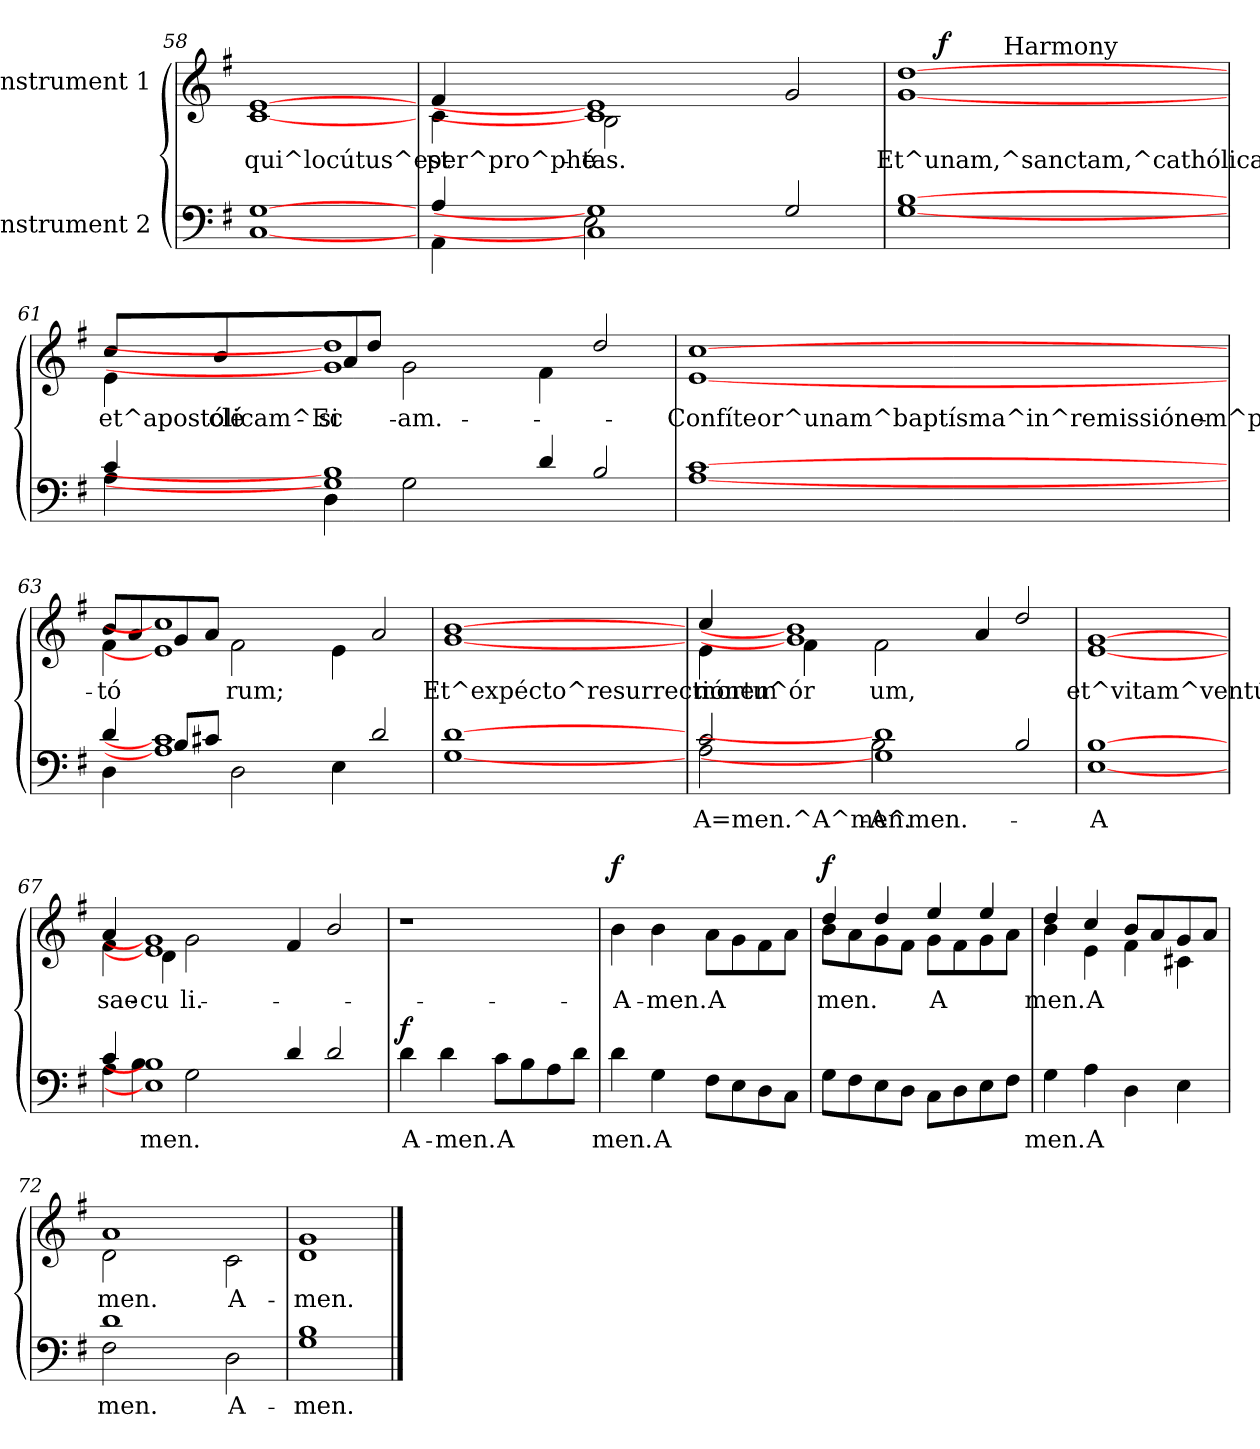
**kern	**text	**dynam	**kern	**text	**dynam
*part2	*part2	*part2	*part1	*part1	*part1
*staff2	*staff2	*staff2	*staff1	*staff1	*staff1
*I"Instrument 2	*	*	*I"Instrument 1	*	*
*clefF4	*	*	*clefG2	*	*
*k[f#]	*	*	*k[f#]	*	*
*G:	*	*	*G:	*	*
=58	=58	=58	=58	=58	=58
!	!LO:LY:b:rj	!	!	!LO:LY:b:cj	!
[1G [1C	.	.	[1e [1c	qui^locútus^est	.
=59	=59	=59	=59	=59	=59
*^	*	*	*	*	*
!	!	!LO:LY:b:rj	!	!	!LO:LY:b:cj	!
*	*	*	*	*^	*	*
4A/	4AA\	.	.	4f#/	4c\	per^pro^phé-	.
!	!	!LO:LY:b:rj	!	!	!	!LO:LY:b:cj	!
1G] 1C]	2E\	.	.	1e] 1c]	2B\	-tas.	.
.	1ryy	.	.	.	1ryy	.	.
2G/	.	.	.	2g/	.	.	.
*v	*v	*	*	*	*	*	*
*	*	*	*v	*v	*	*
!!LO:LB:g=z
=60	=60	=60	=60	=60	=60
!	!LO:LY:b:rj	!	!	!LO:LY:b:cj	!
*	*	*	*^	*	*
*	*	*	*	*^	*	*
[1B [1G	.	.	[1dd [1g	16ryy	4ryy	Et^unam,^sanctam,^cathólicam	.
.	.	.	.	64ryy	.	.	.
!	!	!	!	!	!	!	!LO:DY:a
.	.	.	.	2ryy	.	.	f
.	.	.	.	.	64ryy	.	.
!	!	!	!	!	!LO:TX:a:t=Harmony	!	!
.	.	.	.	.	2ryy	.	.
.	.	.	.	4ryy	.	.	.
.	.	.	.	.	8...ryy	.	.
.	.	.	.	8ryy	.	.	.
.	.	.	.	32.ryy	.	.	.
=61	=61	=61	=61	=61	=61	=61	=61
*^	*	*	*	*	*	*	*
!	!	!LO:LY:b:rj	!	!	!	!	!LO:LY:b:cj	!
*	*	*	*	*	*v	*v	*	*
4c/	4A\	.	.	4e\	8cc/L	et^apostólicam^Ec-	.
!	!	!	!	!	!	!LO:LY:b:cj	!
.	.	.	.	.	8b/	-clé-	.
!	!	!LO:LY:b:rj	!	!	!	!LO:LY:b:cj	!
1B] 1G]	4D\	.	.	1dd] 1g]	8a/	-si-	.
!	!	!	!	!	!	!LO:LY:b:cj	!
.	.	.	.	.	8dd/J	--	.
!	!	!LO:LY:b:rj	!	!	!	!LO:LY:b:cj	!
.	2G\	.	.	.	2g\	-am.	.
.	1ryy	.	.	.	1ryy	.	.
4d/	.	.	.	4f#\	.	.	.
2B/	.	.	.	2dd/	.	.	.
*v	*v	*	*	*	*	*	*
*	*	*	*v	*v	*	*
=62	=62	=62	=62	=62	=62
!	!LO:LY:b:rj	!	!	!LO:LY:b:cj	!
[1c [1A	.	.	[1cc [1e	Confíteor^unam^baptísma^in^remissiónem^pecca-	.
!!LO:PB:g=z
=63	=63	=63	=63	=63	=63
*^	*	*	*	*	*
!	!	!LO:LY:b:rj	!	!	!LO:LY:b:cj	!
*	*	*	*	*^	*	*
4d/	4D\	.	.	4f#\	8b/L	-tó-	.
!	!	!	!	!	!	!LO:LY:b:cj	!
.	.	.	.	.	8a/	--	.
!	!	!LO:LY:b:rj	!	!	!	!LO:LY:b:cj	!
1c] 1A]	8B/L	.	.	1cc] 1e]	8g/	--	.
!	!	!LO:LY:b:rj	!	!	!	!LO:LY:b:cj	!
.	8c#X/J	.	.	.	8a/J	--	.
!	!	!LO:LY:b:rj	!	!	!	!LO:LY:b:cj	!
.	2D\	.	.	.	2f#\	-rum;	.
.	1ryy	.	.	.	1ryy	.	.
4E\	.	.	.	4e\	.	.	.
2d/	.	.	.	2a/	.	.	.
*v	*v	*	*	*	*	*	*
*	*	*	*v	*v	*	*
=64	=64	=64	=64	=64	=64
!	!LO:LY:b:rj	!	!	!LO:LY:b:cj	!
[1d [1G	.	.	[1b [1g	Et^expécto^resurrectiónem	.
=65	=65	=65	=65	=65	=65
*^	*	*	*	*	*
!	!	!LO:LY:b:rj	!	!	!LO:LY:b:cj	!
*	*	*	*	*^	*	*
2c/	2A\	A=men.^A^men.-	.	4cc/	4e\	mortu^ór-	.
!	!	!	!	!	!	!LO:LY:b:cj	!
.	.	.	.	1b] 1g]	4f#\	--	.
!	!	!LO:LY:b:rj	!	!	!	!LO:LY:b:cj	!
1d] 1G]	2B\	-A^men.-	.	.	2f#\	-um,	.
.	1ryy	.	.	.	1ryy	.	.
.	.	.	.	4a/	.	.	.
2B/	.	.	.	2dd/	.	.	.
*v	*v	*	*	*	*	*	*
*	*	*	*v	*v	*	*
=66	=66	=66	=66	=66	=66
!	!LO:LY:b:rj	!	!	!LO:LY:b:cj	!
[1B [1E	-A-	.	[1g [1e	et^vitam^ventúri	.
=67	=67	=67	=67	=67	=67
*^	*	*	*	*	*
!	!	!LO:LY:b:rj	!	!	!LO:LY:b:cj	!
*	*	*	*	*^	*	*
4c/	4A\	--	.	4a/	4f#\	sae-	.
!	!	!LO:LY:b:rj	!	!	!	!LO:LY:b:cj	!
1B] 1E]	4B\	-men.	.	1g] 1e]	4d\	-cu-	.
!	!	!LO:LY:b:rj	!	!	!	!LO:LY:b:cj	!
.	2G\	.	.	.	2g\	-li.	.
.	1ryy	.	.	.	1ryy	.	.
4d/	.	.	.	4f#/	.	.	.
2d/	.	.	.	2b/	.	.	.
*v	*v	*	*	*	*	*	*
*	*	*	*v	*v	*	*
!!LO:LB:g=z
=68	=68	=68	=68	=68	=68
!	!LO:LY:b:rj	!LO:DY:a	!	!	!
4d\	A-	f	1r	.	.
!	!LO:LY:b:rj	!	!	!	!
4d\	-men.	.	.	.	.
!	!LO:LY:b:rj	!	!	!	!
8c\L	A-	.	.	.	.
!	!LO:LY:b:rj	!	!	!	!
8B\	--	.	.	.	.
!	!LO:LY:b:rj	!	!	!	!
8A\	--	.	.	.	.
!	!LO:LY:b:rj	!	!	!	!
8d\J	--	.	.	.	.
=69	=69	=69	=69	=69	=69
!	!LO:LY:b:rj	!	!	!LO:LY:b:cj	!LO:DY:a
4d\	-men.	.	4b\	A-	f
!	!LO:LY:b:rj	!	!	!LO:LY:b:cj	!
4G\	A-	.	4b\	-men.	.
!	!LO:LY:b:rj	!	!	!LO:LY:b:cj	!
8F#\L	--	.	8a\L	A-	.
!	!LO:LY:b:rj	!	!	!LO:LY:b:cj	!
8E\	--	.	8g\	--	.
!	!LO:LY:b:rj	!	!	!LO:LY:b:cj	!
8D\	--	.	8f#\	--	.
!	!LO:LY:b:rj	!	!	!LO:LY:b:cj	!
8C\J	--	.	8a\J	--	.
=70	=70	=70	=70	=70	=70
!	!LO:LY:b:rj	!	!	!LO:LY:b:cj	!LO:DY:a
*	*	*	*^	*	*
8G\L	--	.	4dd/	8b\L	-men.	f
!	!LO:LY:b:rj	!	!	!	!LO:LY:b:cj	!
8F#\	--	.	.	8a\	.	.
!	!LO:LY:b:rj	!	!	!	!LO:LY:b:cj	!
8E\	--	.	4dd/	8g\	.	.
!	!LO:LY:b:rj	!	!	!	!LO:LY:b:cj	!
8D\J	--	.	.	8f#\J	.	.
!	!LO:LY:b:rj	!	!	!	!LO:LY:b:cj	!
8C\L	--	.	4ee/	8g\L	A-	.
!	!LO:LY:b:rj	!	!	!	!LO:LY:b:cj	!
8D\	--	.	.	8f#\	--	.
!	!LO:LY:b:rj	!	!	!	!LO:LY:b:cj	!
8E\	--	.	4ee/	8g\	--	.
!	!LO:LY:b:rj	!	!	!	!LO:LY:b:cj	!
8F#\J	--	.	.	8a\J	--	.
=71	=71	=71	=71	=71	=71	=71
!	!LO:LY:b:rj	!	!	!	!LO:LY:b:cj	!
4G\	-men.	.	4dd/	4b\	-men.	.
!	!LO:LY:b:rj	!	!	!	!LO:LY:b:cj	!
4A\	A-	.	4cc/	4e\	A-	.
!	!LO:LY:b:rj	!	!	!	!LO:LY:b:cj	!
4D\	--	.	4f#\	8b/L	--	.
!	!	!	!	!	!LO:LY:b:cj	!
.	.	.	.	8a/	--	.
!	!LO:LY:b:rj	!	!	!	!LO:LY:b:cj	!
4E\	--	.	4c#X\	8g/	--	.
!	!	!	!	!	!LO:LY:b:cj	!
.	.	.	.	8a/J	--	.
=72	=72	=72	=72	=72	=72	=72
*^	*	*	*	*	*	*
!	!	!LO:LY:b:rj	!	!	!	!LO:LY:b:cj	!
1d	2F#\	-men.	.	1a	2d\	-men.	.
.	1ryy	.	.	.	1ryy	.	.
!	!	!LO:LY:b:rj	!	!	!	!LO:LY:b:cj	!
2D\	.	A-	.	2c\	.	A-	.
*v	*v	*	*	*	*	*	*
*	*	*	*v	*v	*	*
=73	=73	=73	=73	=73	=73
!	!LO:LY:b:rj	!	!	!LO:LY:b:cj	!
1B 1G	-men.	.	1g 1d	-men.	.
==	==	==	==	==	==
*-	*-	*-	*-	*-	*-
